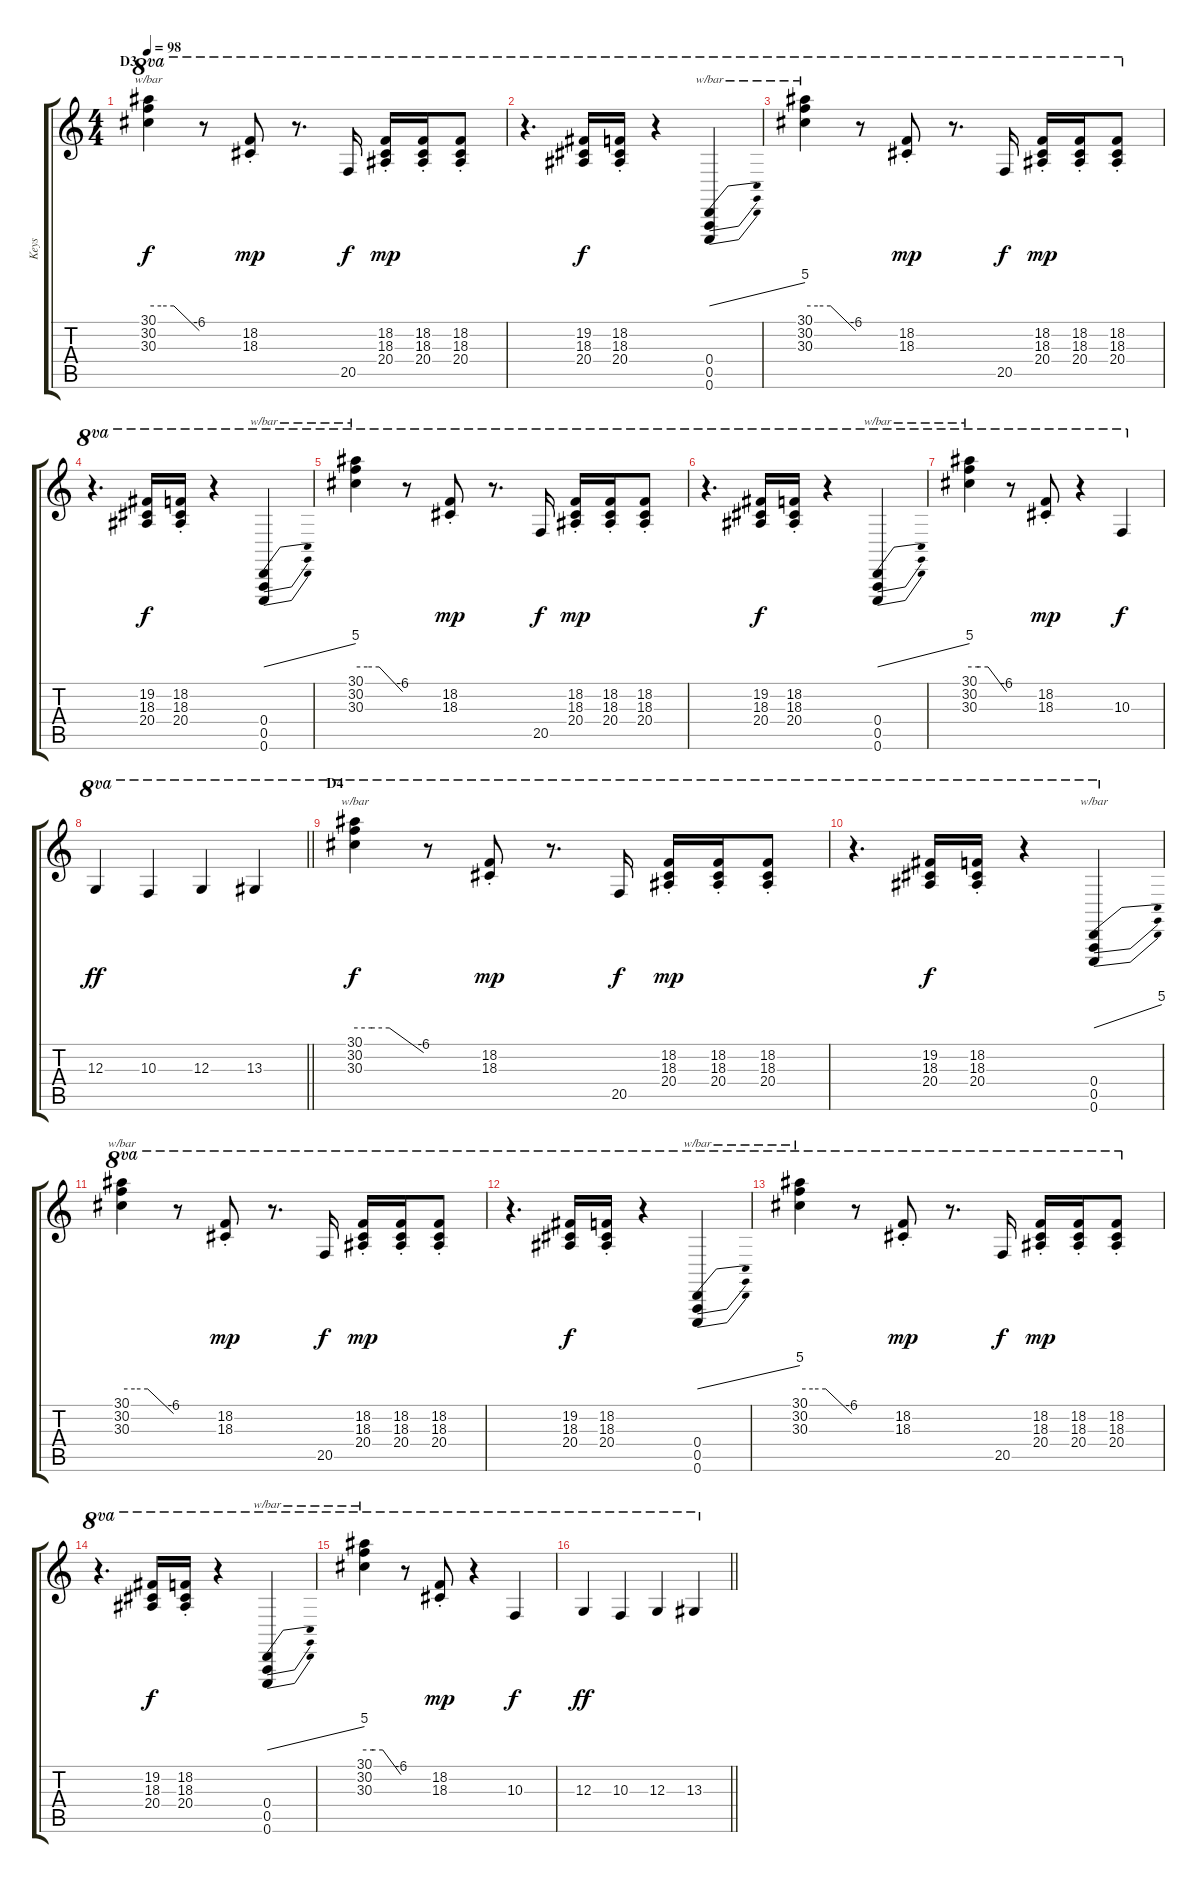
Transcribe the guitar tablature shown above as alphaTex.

\track ("Keys" "Keys") {instrument rockorgan}
\staff {score tabs}
\tuning (E4 B3 G3 D3 A2 E2) {hide}
\ts (4 4)
\section ("" "D3")
\tempo 98
\clef g2
\ks c
(30.1 30.2 30.3).4{tbe (custom default 0 0 15 0 30 0 60 -24) ot 8va dy f} r.8{ot 8va} (18.2{st} 18.3{st}).8{ot 8va dy mp} r.8{d ot 8va} 20.5.16{ot 8va dy f} (18.2{st} 18.3{st} 20.4{st}).16{ot 8va dy mp} (18.2{st} 18.3{st} 20.4{st}).16{ot 8va} (18.2{st} 18.3{st} 20.4{st}).8{ot 8va} |
r.4{d ot 8va} (19.2 18.3 20.4).16{ot 8va dy f} (18.2{st} 18.3{st} 20.4{st}).16{ot 8va} r.4{ot 8va} (0.4 0.5 0.6).4{tbe (dive default 0 0 60 20) ot 8va} |
(30.1 30.2 30.3).4{tbe (custom default 0 0 15 0 30 0 60 -24) ot 8va} r.8{ot 8va} (18.2{st} 18.3{st}).8{ot 8va dy mp} r.8{d ot 8va} 20.5.16{ot 8va dy f} (18.2{st} 18.3{st} 20.4{st}).16{ot 8va dy mp} (18.2{st} 18.3{st} 20.4{st}).16{ot 8va} (18.2{st} 18.3{st} 20.4{st}).8{ot 8va} |
r.4{d ot 8va} (19.2 18.3 20.4).16{ot 8va dy f} (18.2{st} 18.3{st} 20.4{st}).16{ot 8va} r.4{ot 8va} (0.4 0.5 0.6).4{tbe (dive default 0 0 60 20) ot 8va} |
(30.1 30.2 30.3).4{tbe (custom default 0 0 15 0 30 0 60 -24) ot 8va} r.8{ot 8va} (18.2{st} 18.3{st}).8{ot 8va dy mp} r.8{d ot 8va} 20.5.16{ot 8va dy f} (18.2{st} 18.3{st} 20.4{st}).16{ot 8va dy mp} (18.2{st} 18.3{st} 20.4{st}).16{ot 8va} (18.2{st} 18.3{st} 20.4{st}).8{ot 8va} |
r.4{d ot 8va} (19.2 18.3 20.4).16{ot 8va dy f} (18.2{st} 18.3{st} 20.4{st}).16{ot 8va} r.4{ot 8va} (0.4 0.5 0.6).4{tbe (dive default 0 0 60 20) ot 8va} |
(30.1 30.2 30.3).4{tbe (custom default 0 0 15 0 30 0 60 -24) ot 8va} r.8{ot 8va} (18.2{st} 18.3{st}).8{ot 8va dy mp} r.4{ot 8va} 10.3.4{ot 8va dy f} |
\barLineRight lightlight
12.3.4{ot 8va dy ff} 10.3.4{ot 8va} 12.3.4{ot 8va} 13.3.4{ot 8va} |
\section ("" "D4")
(30.1 30.2 30.3).4{tbe (custom default 0 0 15 0 30 0 60 -24) ot 8va dy f} r.8{ot 8va} (18.2{st} 18.3{st}).8{ot 8va dy mp} r.8{d ot 8va} 20.5.16{ot 8va dy f} (18.2{st} 18.3{st} 20.4{st}).16{ot 8va dy mp} (18.2{st} 18.3{st} 20.4{st}).16{ot 8va} (18.2{st} 18.3{st} 20.4{st}).8{ot 8va} |
r.4{d ot 8va} (19.2 18.3 20.4).16{ot 8va dy f} (18.2{st} 18.3{st} 20.4{st}).16{ot 8va} r.4{ot 8va} (0.4 0.5 0.6).4{tbe (dive default 0 0 60 20) ot 8va} |
(30.1 30.2 30.3).4{tbe (custom default 0 0 15 0 30 0 60 -24) ot 8va} r.8{ot 8va} (18.2{st} 18.3{st}).8{ot 8va dy mp} r.8{d ot 8va} 20.5.16{ot 8va dy f} (18.2{st} 18.3{st} 20.4{st}).16{ot 8va dy mp} (18.2{st} 18.3{st} 20.4{st}).16{ot 8va} (18.2{st} 18.3{st} 20.4{st}).8{ot 8va} |
r.4{d ot 8va} (19.2 18.3 20.4).16{ot 8va dy f} (18.2{st} 18.3{st} 20.4{st}).16{ot 8va} r.4{ot 8va} (0.4 0.5 0.6).4{tbe (dive default 0 0 60 20) ot 8va} |
(30.1 30.2 30.3).4{tbe (custom default 0 0 15 0 30 0 60 -24) ot 8va} r.8{ot 8va} (18.2{st} 18.3{st}).8{ot 8va dy mp} r.8{d ot 8va} 20.5.16{ot 8va dy f} (18.2{st} 18.3{st} 20.4{st}).16{ot 8va dy mp} (18.2{st} 18.3{st} 20.4{st}).16{ot 8va} (18.2{st} 18.3{st} 20.4{st}).8{ot 8va} |
r.4{d ot 8va} (19.2 18.3 20.4).16{ot 8va dy f} (18.2{st} 18.3{st} 20.4{st}).16{ot 8va} r.4{ot 8va} (0.4 0.5 0.6).4{tbe (dive default 0 0 60 20) ot 8va} |
(30.1 30.2 30.3).4{tbe (custom default 0 0 15 0 30 0 60 -24) ot 8va} r.8{ot 8va} (18.2{st} 18.3{st}).8{ot 8va dy mp} r.4{ot 8va} 10.3.4{ot 8va dy f} |
\barLineRight lightlight
12.3.4{ot 8va dy ff} 10.3.4{ot 8va} 12.3.4{ot 8va} 13.3.4{ot 8va}
